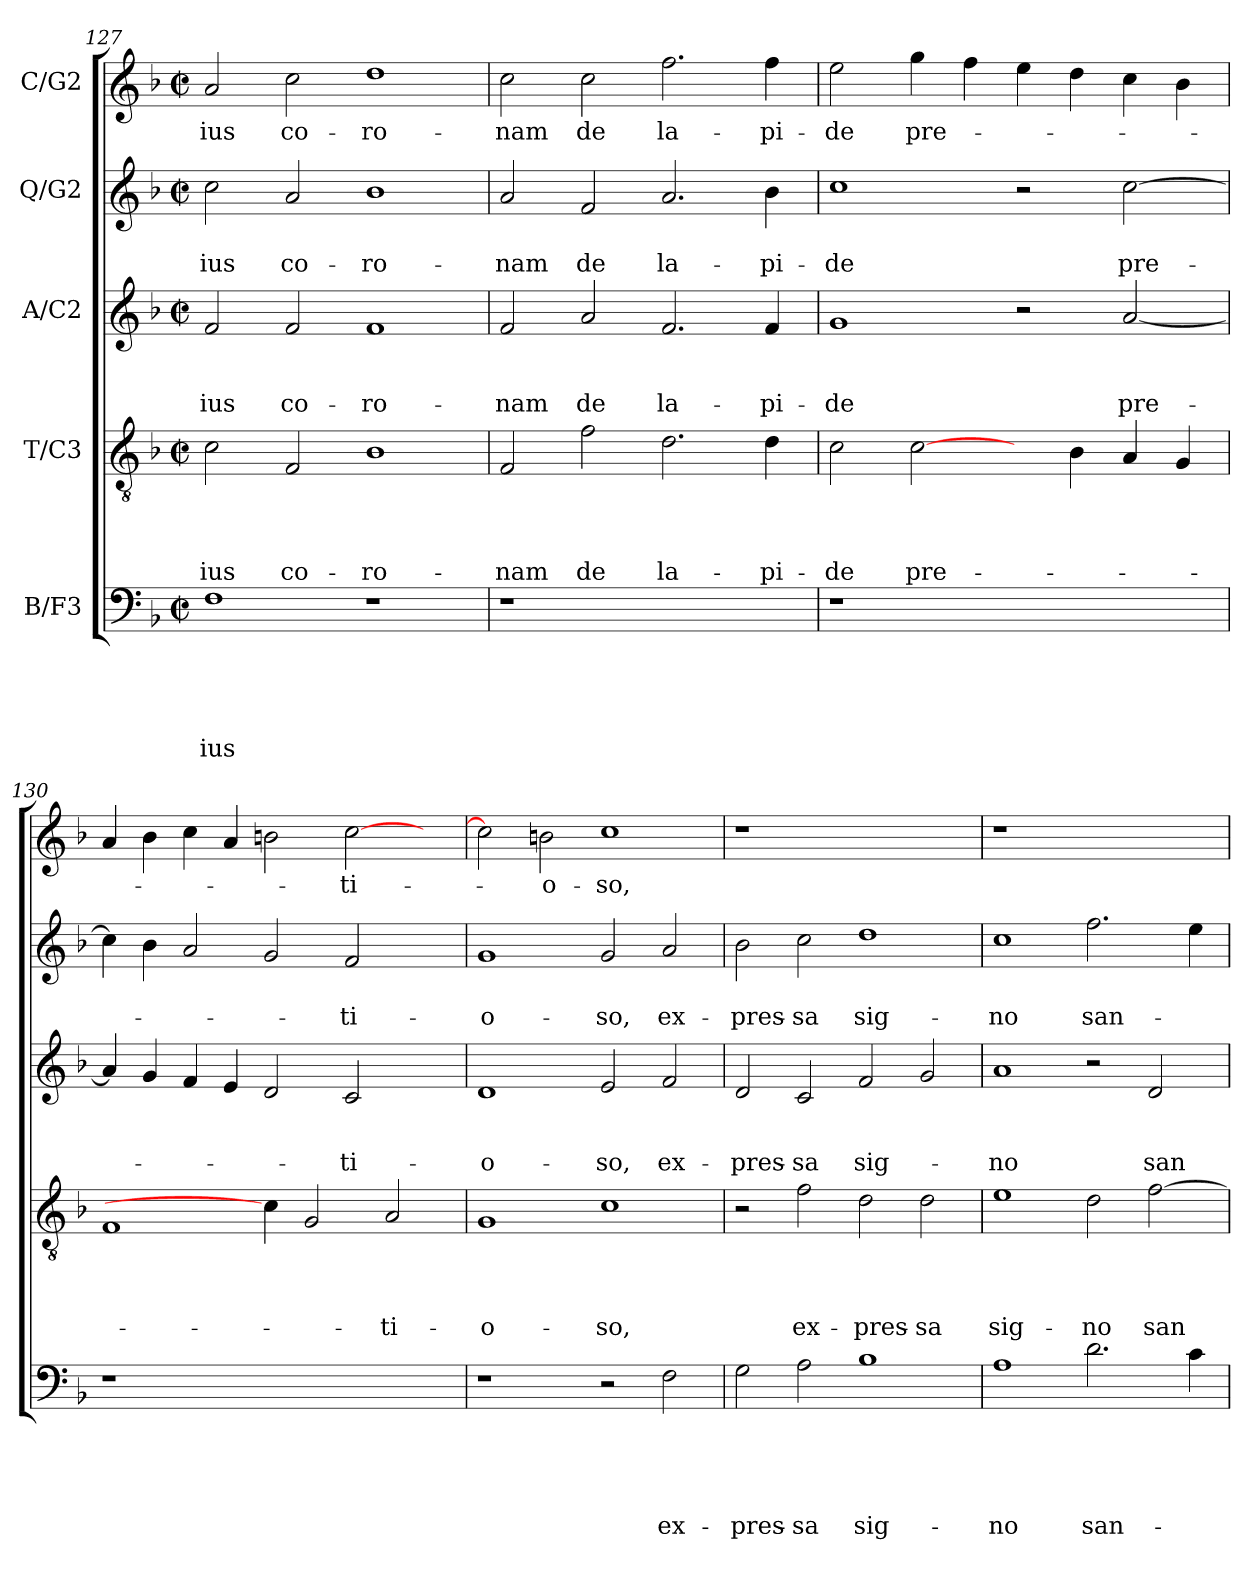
**kern	**text	**text	**text	**text	**text	**kern	**text	**text	**text	**text	**kern	**text	**text	**text	**kern	**text	**text	**kern	**text
*part5	*part5	*part5	*part5	*part5	*part5	*part4	*part4	*part4	*part4	*part4	*part3	*part3	*part3	*part3	*part2	*part2	*part2	*part1	*part1
*staff5	*staff5	*staff5	*staff5	*staff5	*staff5	*staff4	*staff4	*staff4	*staff4	*staff4	*staff3	*staff3	*staff3	*staff3	*staff2	*staff2	*staff2	*staff1	*staff1
*I"B/F3	*	*	*	*	*	*I"T/C3	*	*	*	*	*I"A/C2	*	*	*	*I"Q/G2	*	*	*I"C/G2	*
*clefF4	*	*	*	*	*	*clefGv2	*	*	*	*	*clefG2	*	*	*	*clefG2	*	*	*clefG2	*
*k[b-]	*	*	*	*	*	*k[b-]	*	*	*	*	*k[b-]	*	*	*	*k[b-]	*	*	*k[b-]	*
*F:	*	*	*	*	*	*F:	*	*	*	*	*F:	*	*	*	*F:	*	*	*F:	*
*M2/2	*	*	*	*	*	*M2/2	*	*	*	*	*M2/2	*	*	*	*M2/2	*	*	*M2/2	*
*met(c|)	*	*	*	*	*	*met(c|)	*	*	*	*	*met(c|)	*	*	*	*met(c|)	*	*	*met(c|)	*
=127	=127	=127	=127	=127	=127	=127	=127	=127	=127	=127	=127	=127	=127	=127	=127	=127	=127	=127	=127
!	!	!	!	!	!LO:LY:b	!	!	!	!	!LO:LY:b	!	!	!	!LO:LY:b	!	!	!LO:LY:b	!	!LO:LY:b
1F	.	.	.	.	-ius	2c\	.	.	.	-ius	2f/	.	.	-ius	2cc\	.	-ius	2a/	-ius
!	!	!	!	!	!	!	!	!	!	!LO:LY:b	!	!	!	!LO:LY:b	!	!	!LO:LY:b	!	!LO:LY:b
.	.	.	.	.	.	2F/	.	.	.	co-	2f/	.	.	co-	2a/	.	co-	2cc\	co-
!	!	!	!	!	!	!	!	!	!	!LO:LY:b	!	!	!	!LO:LY:b	!	!	!LO:LY:b	!	!LO:LY:b
1r	.	.	.	.	.	1B-	.	.	.	-ro-	1f	.	.	-ro-	1b-	.	-ro-	1dd	-ro-
=128	=128	=128	=128	=128	=128	=128	=128	=128	=128	=128	=128	=128	=128	=128	=128	=128	=128	=128	=128
!	!	!	!	!	!	!	!	!	!	!LO:LY:b	!	!	!	!LO:LY:b	!	!	!LO:LY:b	!	!LO:LY:b
1r	.	.	.	.	.	2F/	.	.	.	-nam	2f/	.	.	-nam	2a/	.	-nam	2cc\	-nam
!	!	!	!	!	!	!	!	!	!	!LO:LY:b	!	!	!	!LO:LY:b	!	!	!LO:LY:b	!	!LO:LY:b
.	.	.	.	.	.	2f\	.	.	.	de	2a/	.	.	de	2f/	.	de	2cc\	de
!	!	!	!	!	!	!	!	!	!	!LO:LY:b	!	!	!	!LO:LY:b	!	!	!LO:LY:b	!	!LO:LY:b
1ryy	.	.	.	.	.	2.d\	.	.	.	la-	2.f/	.	.	la-	2.a/	.	la-	2.ff\	la-
!	!	!	!	!	!	!	!	!	!	!LO:LY:b	!	!	!	!LO:LY:b	!	!	!LO:LY:b	!	!LO:LY:b
.	.	.	.	.	.	4d\	.	.	.	-pi-	4f/	.	.	-pi-	4b-\	.	-pi-	4ff\	-pi-
=129	=129	=129	=129	=129	=129	=129	=129	=129	=129	=129	=129	=129	=129	=129	=129	=129	=129	=129	=129
!	!	!	!	!	!	!	!	!	!	!LO:LY:b	!	!	!	!LO:LY:b	!	!	!LO:LY:b	!	!LO:LY:b
1r	.	.	.	.	.	2c\	.	.	.	-de	1g	.	.	-de	1cc	.	-de	2ee\	-de
!	!	!	!	!	!	!	!	!	!	!LO:LY:b	!	!	!	!	!	!	!	!	!LO:LY:b
.	.	.	.	.	.	[2c\	.	.	.	pre-	.	.	.	.	.	.	.	4gg\	pre-
.	.	.	.	.	.	.	.	.	.	.	.	.	.	.	.	.	.	4ff\	.
1ryy	.	.	.	.	.	4ryy	.	.	.	.	2r	.	.	.	2r	.	.	4ee\	.
.	.	.	.	.	.	4B-\	.	.	.	.	.	.	.	.	.	.	.	4dd\	.
!	!	!	!	!	!	!	!	!	!	!	!	!	!	!LO:LY:b	!	!	!LO:LY:b	!	!
.	.	.	.	.	.	4A/	.	.	.	.	[2a/	.	.	pre-	[2cc\	.	pre-	4cc\	.
.	.	.	.	.	.	4G/	.	.	.	.	.	.	.	.	.	.	.	4b-\	.
=130	=130	=130	=130	=130	=130	=130	=130	=130	=130	=130	=130	=130	=130	=130	=130	=130	=130	=130	=130
1r	.	.	.	.	.	1F	.	.	.	.	4a/]	.	.	.	4cc\]	.	.	4a/	.
.	.	.	.	.	.	.	.	.	.	.	4g/	.	.	.	4b-\	.	.	4b-\	.
.	.	.	.	.	.	.	.	.	.	.	4f/	.	.	.	2a/	.	.	4cc\	.
.	.	.	.	.	.	.	.	.	.	.	4e/	.	.	.	.	.	.	4a/	.
1ryy	.	.	.	.	.	4c\]	.	.	.	.	2d/	.	.	.	2g/	.	.	2b\	.
.	.	.	.	.	.	2G/	.	.	.	.	.	.	.	.	.	.	.	.	.
!	!	!	!	!	!	!	!	!	!	!	!	!	!	!LO:LY:b	!	!	!LO:LY:b	!	!LO:LY:b
.	.	.	.	.	.	.	.	.	.	.	2c/	.	.	-ti-	2f/	.	-ti-	[2cc\	-ti-
!	!	!	!	!	!	!	!	!	!	!LO:LY:b	!	!	!	!	!	!	!	!	!
.	.	.	.	.	.	2A/	.	.	.	-ti-	.	.	.	.	.	.	.	.	.
4ryy	.	.	.	.	.	.	.	.	.	.	4ryy	.	.	.	4ryy	.	.	4ryy	.
!!LO:LB:g=z
=131	=131	=131	=131	=131	=131	=131	=131	=131	=131	=131	=131	=131	=131	=131	=131	=131	=131	=131	=131
!	!	!	!	!	!	!	!	!	!	!LO:LY:b	!	!	!	!LO:LY:b	!	!	!LO:LY:b	!	!
1r	.	.	.	.	.	1G	.	.	.	-o-	1d	.	.	-o-	1g	.	-o-	2cc\]	.
!	!	!	!	!	!	!	!	!	!	!	!	!	!	!	!	!	!	!	!LO:LY:b
.	.	.	.	.	.	.	.	.	.	.	.	.	.	.	.	.	.	2b\	-o-
!	!	!	!	!	!	!	!	!	!	!LO:LY:b	!	!	!	!LO:LY:b	!	!	!LO:LY:b	!	!LO:LY:b
2r	.	.	.	.	.	1c	.	.	.	-so,	2e/	.	.	-so,	2g/	.	-so,	1cc	-so,
!	!	!	!	!	!LO:LY:b	!	!	!	!	!	!	!	!	!LO:LY:b	!	!	!LO:LY:b	!	!
2F\	.	.	.	.	ex-	.	.	.	.	.	2f/	.	.	ex-	2a/	.	ex-	.	.
=132	=132	=132	=132	=132	=132	=132	=132	=132	=132	=132	=132	=132	=132	=132	=132	=132	=132	=132	=132
!	!	!	!	!	!LO:LY:b	!	!	!	!	!	!	!	!	!LO:LY:b	!	!	!LO:LY:b	!	!
2G\	.	.	.	.	-pres-	2r	.	.	.	.	2d/	.	.	-pres-	2b-\	.	-pres-	1r	.
!	!	!	!	!	!LO:LY:b	!	!	!	!	!LO:LY:b	!	!	!	!LO:LY:b	!	!	!LO:LY:b	!	!
2A\	.	.	.	.	-sa	2f\	.	.	.	ex-	2c/	.	.	-sa	2cc\	.	-sa	.	.
!	!	!	!	!	!LO:LY:b	!	!	!	!	!LO:LY:b	!	!	!	!LO:LY:b	!	!	!LO:LY:b	!	!
1B-	.	.	.	.	sig-	2d\	.	.	.	-pres-	2f/	.	.	sig-	1dd	.	sig-	1ryy	.
!	!	!	!	!	!	!	!	!	!	!LO:LY:b	!	!	!	!	!	!	!	!	!
.	.	.	.	.	.	2d\	.	.	.	-sa	2g/	.	.	.	.	.	.	.	.
=133	=133	=133	=133	=133	=133	=133	=133	=133	=133	=133	=133	=133	=133	=133	=133	=133	=133	=133	=133
!	!	!	!	!	!LO:LY:b	!	!	!	!	!LO:LY:b	!	!	!	!LO:LY:b	!	!	!LO:LY:b	!	!
1A	.	.	.	.	-no	1e	.	.	.	sig-	1a	.	.	-no	1cc	.	-no	1r	.
!	!	!	!	!	!LO:LY:b	!	!	!	!	!LO:LY:b	!	!	!	!	!	!	!LO:LY:b	!	!
2.d\	.	.	.	.	san-	2d\	.	.	.	-no	2r	.	.	.	2.ff\	.	san-	1ryy	.
!	!	!	!	!	!	!	!	!	!	!LO:LY:b	!	!	!	!LO:LY:b	!	!	!	!	!
.	.	.	.	.	.	[2f\	.	.	.	san-	2d/	.	.	san-	.	.	.	.	.
4c\	.	.	.	.	.	.	.	.	.	.	.	.	.	.	4ee\	.	.	.	.
=	=	=	=	=	=	=	=	=	=	=	=	=	=	=	=	=	=	=	=
*-	*-	*-	*-	*-	*-	*-	*-	*-	*-	*-	*-	*-	*-	*-	*-	*-	*-	*-	*-
